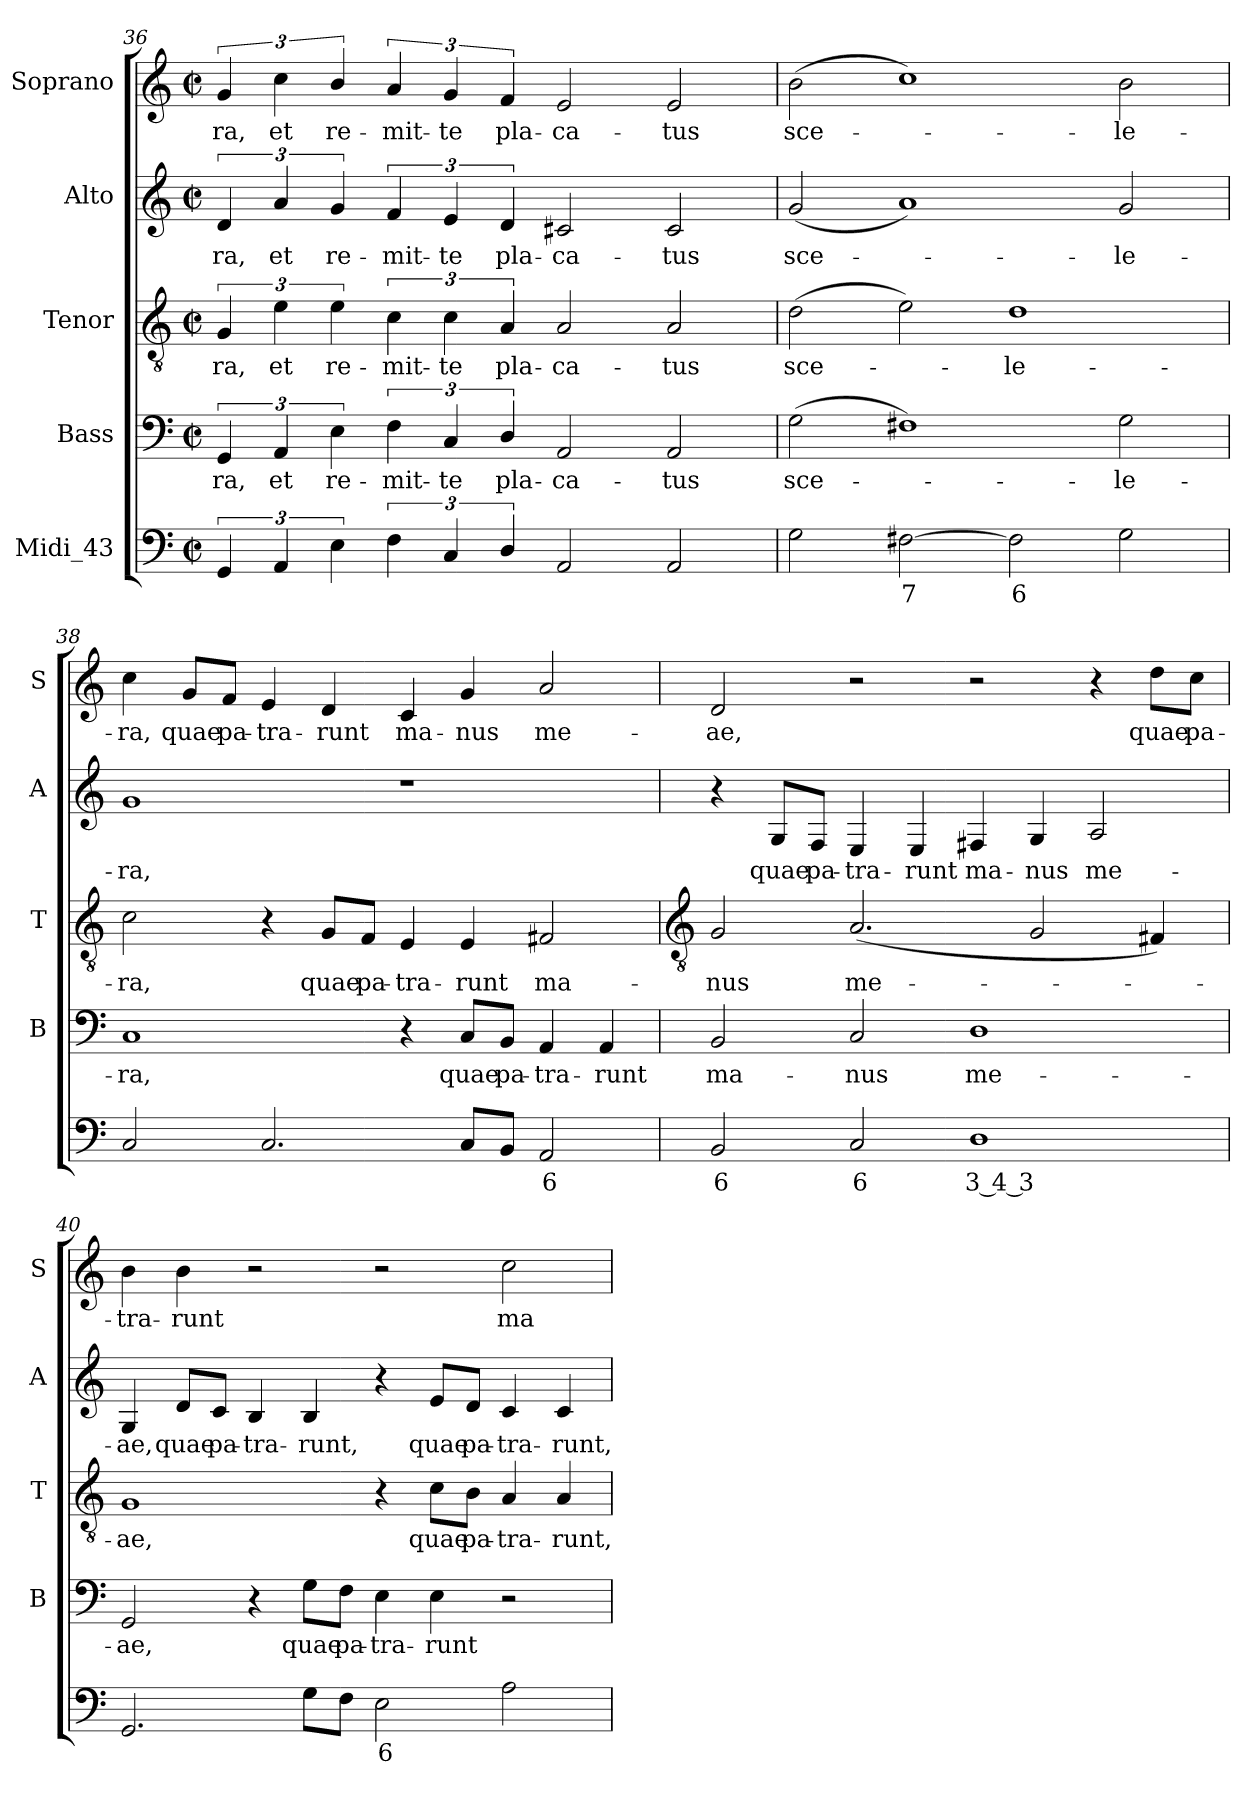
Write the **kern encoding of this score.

**kern	**text	**kern	**text	**kern	**text	**kern	**text	**kern	**text
*part5	*part5	*part4	*part4	*part3	*part3	*part2	*part2	*part1	*part1
*staff5	*staff5	*staff4	*staff4	*staff3	*staff3	*staff2	*staff2	*staff1	*staff1
*I"Midi_43	*	*I"Bass	*	*I"Tenor	*	*I"Alto	*	*I"Soprano	*
*	*	*I'B	*	*I'T	*	*I'A	*	*I'S	*
!!LO:LB:g=z
*clefF4	*	*clefF4	*	*clefGv2	*	*clefG2	*	*clefG2	*
*k[]	*	*k[]	*	*k[]	*	*k[]	*	*k[]	*
*C:	*	*C:	*	*C:	*	*C:	*	*C:	*
*M4/2	*	*M4/2	*	*M4/2	*	*M4/2	*	*M4/2	*
*met(c|)	*	*met(c|)	*	*met(c|)	*	*met(c|)	*	*met(c|)	*
=36	=36	=36	=36	=36	=36	=36	=36	=36	=36
!	!	!	!LO:LY:b	!	!LO:LY:b	!	!LO:LY:b	!	!LO:LY:b
6GG	.	6GG	-ra,	6G	-ra,	6d	-ra,	6g	-ra,
!	!	!	!LO:LY:b	!	!LO:LY:b	!	!LO:LY:b	!	!LO:LY:b
6AA	.	6AA	et	6e	et	6a	et	6cc	et
!	!	!	!LO:LY:b	!	!LO:LY:b	!	!LO:LY:b	!	!LO:LY:b
6E	.	6E	re-	6e	re-	6g	re-	6b/	re-
!	!	!	!LO:LY:b	!	!LO:LY:b	!	!LO:LY:b	!	!LO:LY:b
6F	.	6F	-mit-	6c	-mit-	6f	-mit-	6a	-mit-
!	!	!	!LO:LY:b	!	!LO:LY:b	!	!LO:LY:b	!	!LO:LY:b
6C	.	6C	-te	6c	-te	6e	-te	6g	-te
!	!	!	!LO:LY:b	!	!LO:LY:b	!	!LO:LY:b	!	!LO:LY:b
6D/	.	6D/	pla-	6A	pla-	6d	pla-	6f	pla-
!	!	!	!LO:LY:b	!	!LO:LY:b	!	!LO:LY:b	!	!LO:LY:b
2AA	.	2AA	-ca-	2A	-ca-	2c#X	-ca-	2e	-ca-
!	!	!	!LO:LY:b	!	!LO:LY:b	!	!LO:LY:b	!	!LO:LY:b
2AA	.	2AA	-tus	2A	-tus	2c#	-tus	2e	-tus
=37	=37	=37	=37	=37	=37	=37	=37	=37	=37
!	!	!	!LO:LY:b	!	!LO:LY:b	!	!LO:LY:b	!	!LO:LY:b
2G	.	(>2G	sce-	(>2d	sce-	(<2g	sce-	(>2b	sce-
!	!LO:LY:b	!	!	!	!	!	!	!	!
[2F#X	7	1F#X)	.	2e)	.	1a)	.	1cc)	.
!	!LO:LY:b	!	!	!	!LO:LY:b	!	!	!	!
2F#]	6	.	.	1d	le-	.	.	.	.
!	!	!	!LO:LY:b	!	!	!	!LO:LY:b	!	!LO:LY:b
2G	.	2G	le-	.	.	2g	le-	2b	le-
=38	=38	=38	=38	=38	=38	=38	=38	=38	=38
!	!	!	!LO:LY:b	!	!LO:LY:b	!	!LO:LY:b	!	!LO:LY:b
2C	.	1C	-ra,	2c	-ra,	1g	-ra,	4cc	-ra,
!	!	!	!	!	!	!	!	!	!LO:LY:b
.	.	.	.	.	.	.	.	8g/L	quae
!	!	!	!	!	!	!	!	!	!LO:LY:b
.	.	.	.	.	.	.	.	8f/J	pa-
!	!	!	!	!	!	!	!	!	!LO:LY:b
2.C	.	.	.	4r	.	.	.	4e	-tra-
!	!	!	!	!	!LO:LY:b	!	!	!	!LO:LY:b
.	.	.	.	8G/L	quae	.	.	4d	-runt
!	!	!	!	!	!LO:LY:b	!	!	!	!
.	.	.	.	8F/J	pa-	.	.	.	.
!	!	!	!	!	!LO:LY:b	!	!	!	!LO:LY:b
.	.	4r	.	4E	-tra-	1r	.	4c	ma-
!	!	!	!LO:LY:b	!	!LO:LY:b	!	!	!	!LO:LY:b
8CL	.	8C/L	quae	4E	-runt	.	.	4g	-nus
!	!	!	!LO:LY:b	!	!	!	!	!	!
8BBJ	.	8BB/J	pa-	.	.	.	.	.	.
!	!LO:LY:b	!	!LO:LY:b	!	!LO:LY:b	!	!	!	!LO:LY:b
2AA	6	4AA	-tra-	2F#X	ma-	.	.	2a	me-
!	!	!	!LO:LY:b	!	!	!	!	!	!
.	.	4AA	-runt	.	.	.	.	.	.
!!LO:LB:g=z
=39	=39	=39	=39	=39	=39	=39	=39	=39	=39
*	*	*	*	*clefGv2	*	*	*	*	*
!	!LO:LY:b	!	!LO:LY:b	!	!LO:LY:b	!	!	!	!LO:LY:b
2BB	6	2BB	ma-	2G	-nus	4r	.	2d	-ae,
!	!	!	!	!	!	!	!LO:LY:b	!	!
.	.	.	.	.	.	8G/L	quae	.	.
!	!	!	!	!	!	!	!LO:LY:b	!	!
.	.	.	.	.	.	8F/J	pa-	.	.
!	!LO:LY:b	!	!LO:LY:b	!	!LO:LY:b	!	!LO:LY:b	!	!
2C	6	2C	-nus	(<2.A	me-	4E	-tra-	2r	.
!	!	!	!	!	!	!	!LO:LY:b	!	!
.	.	.	.	.	.	4E	-runt	.	.
!	!LO:LY:b	!	!LO:LY:b	!	!	!	!LO:LY:b	!	!
1D	3 4 3	1D	me-	.	.	4F#X	ma-	2r	.
!	!	!	!	!	!	!	!LO:LY:b	!	!
.	.	.	.	2G	.	4G	-nus	.	.
!	!	!	!	!	!	!	!LO:LY:b	!	!
.	.	.	.	.	.	2A	me-	4r	.
!	!	!	!	!	!	!	!	!	!LO:LY:b
.	.	.	.	4F#X)	.	.	.	8dd\L	quae
!	!	!	!	!	!	!	!	!	!LO:LY:b
.	.	.	.	.	.	.	.	8cc\J	pa-
=40	=40	=40	=40	=40	=40	=40	=40	=40	=40
!	!	!	!LO:LY:b	!	!LO:LY:b	!	!LO:LY:b	!	!LO:LY:b
2.GG	.	2GG	-ae,	1G	ae,	4G	-ae,	4b	-tra-
!	!	!	!	!	!	!	!LO:LY:b	!	!LO:LY:b
.	.	.	.	.	.	8d/L	quae	4b	-runt
!	!	!	!	!	!	!	!LO:LY:b	!	!
.	.	.	.	.	.	8c/J	pa-	.	.
!	!	!	!	!	!	!	!LO:LY:b	!	!
.	.	4r	.	.	.	4B	-tra-	2r	.
!	!	!	!LO:LY:b	!	!	!	!LO:LY:b	!	!
8GL	.	8G\L	quae	.	.	4B	-runt,	.	.
!	!	!	!LO:LY:b	!	!	!	!	!	!
8FJ	.	8F\J	pa-	.	.	.	.	.	.
!	!LO:LY:b	!	!LO:LY:b	!	!	!	!	!	!
2E	6	4E	-tra-	4r	.	4r	.	2r	.
!	!	!	!LO:LY:b	!	!LO:LY:b	!	!LO:LY:b	!	!
.	.	4E	-runt	8c\L	quae	8e/L	quae	.	.
!	!	!	!	!	!LO:LY:b	!	!LO:LY:b	!	!
.	.	.	.	8B\J	pa-	8d/J	pa-	.	.
!	!	!	!	!	!LO:LY:b	!	!LO:LY:b	!	!LO:LY:b
2A	.	2r	.	4A	-tra-	4c	-tra-	2cc	ma-
!	!	!	!	!	!LO:LY:b	!	!LO:LY:b	!	!
.	.	.	.	4A	-runt,	4c	-runt,	.	.
=	=	=	=	=	=	=	=	=	=
*-	*-	*-	*-	*-	*-	*-	*-	*-	*-
